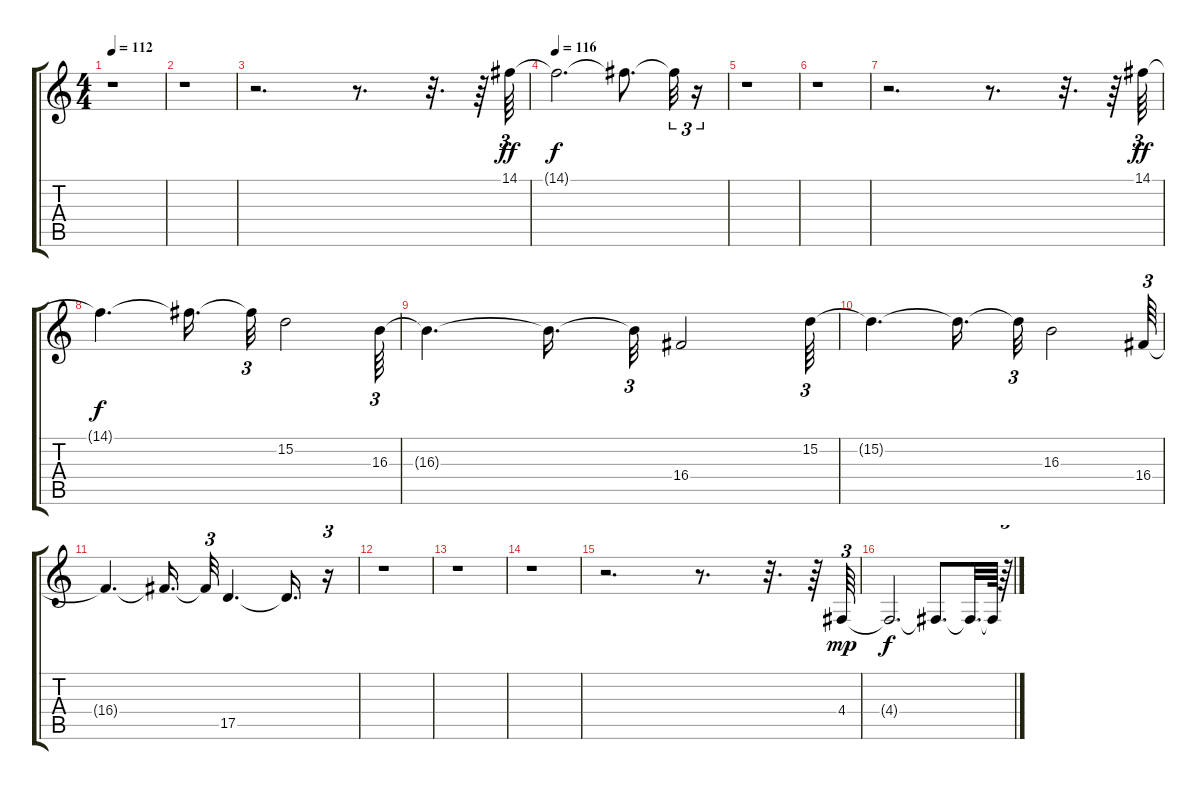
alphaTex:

\track "" {instrument stringensemble1}
\staff {score tabs}
\tuning (E4 B3 G3 D3 A2 E2) {hide}
\ts (4 4)
\tempo 112
\clef g2
\ks c
r.1{dy ff} |
r.1 |
r.2{d} r.8{d} r.32{d} r.64 14.1.64{tu (3 2)} |
\tempo 116
14.1{t}.2{d dy f} 14.1{t}.8{d} 14.1{t}.32{tu (3 2)} r.16{tu (3 2)} |
r.1 |
r.1 |
r.2{d} r.8{d} r.32{d} r.64 14.1.64{tu (3 2) dy ff} |
14.1{t}.4{d dy f} 14.1{t}.16{d} 14.1{t}.32{tu (3 2)} 15.2.2 16.3.64{tu (3 2)} |
16.3{t}.4{d} 16.3{t}.16{d} 16.3{t}.32{tu (3 2)} 16.4.2 15.2.64{tu (3 2)} |
15.2{t}.4{d} 15.2{t}.16{d} 15.2{t}.32{tu (3 2)} 16.3.2 16.4.64{tu (3 2)} |
16.4{t}.4{d} 16.4{t}.16{d} 16.4{t}.32{tu (3 2)} 17.5.4{d} 17.5{t}.16{d} r.16{tu (3 2)} |
r.1 |
r.1 |
r.1 |
r.2{d} r.8{d} r.32{d} r.64 4.4.64{tu (3 2) dy mp} |
4.4{t}.2{d dy f} 4.4{t}.8{d} 4.4{t}.32{d} 4.4{t}.64 r.64{tu (3 2)}
